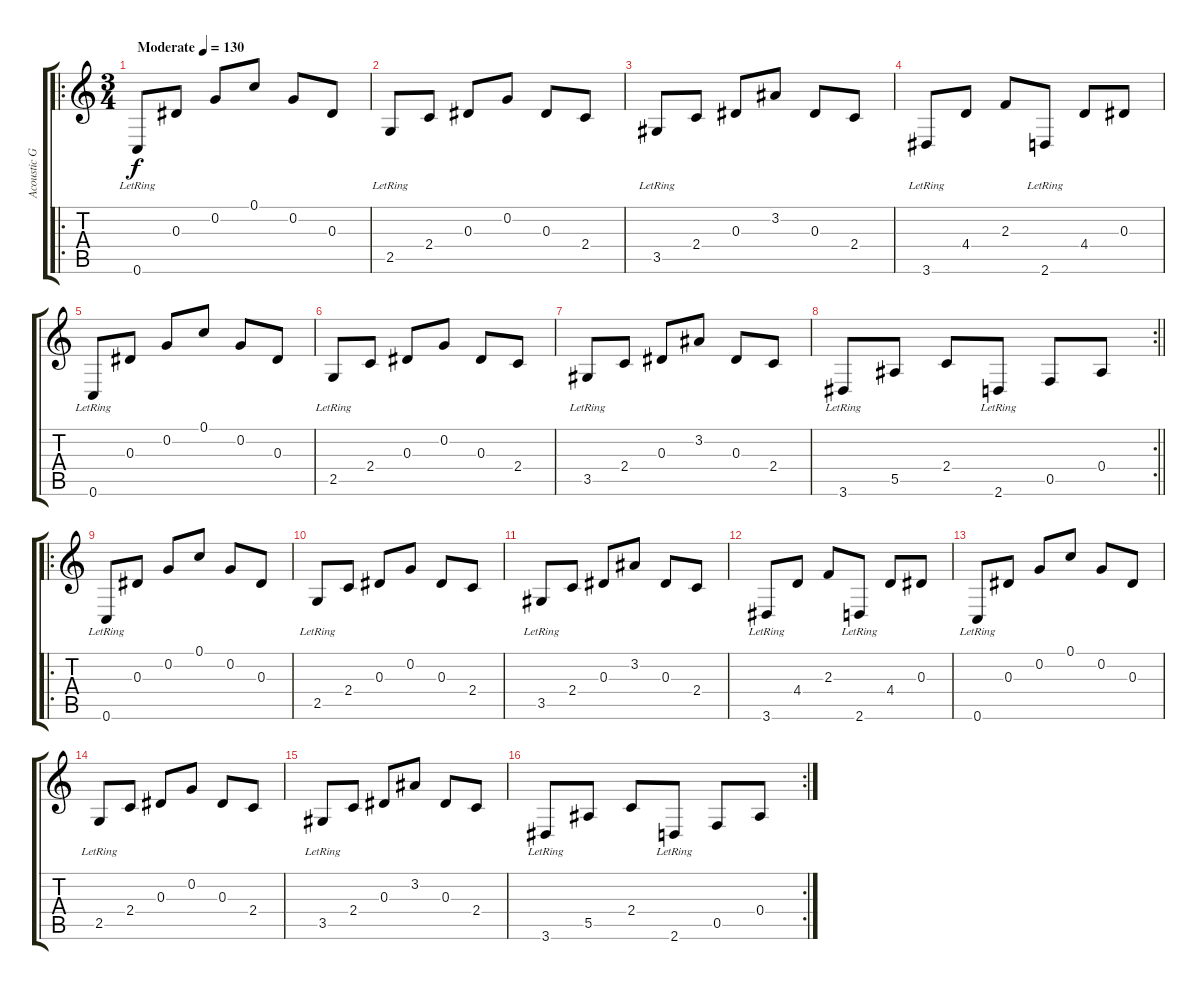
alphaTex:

\track ("Acoustic Guitar" "Acoustic G") {instrument acousticguitarsteel}
\staff {score tabs}
\tuning (C4 G3 Eb3 Bb2 F2 C2) {hide}
\ro
\ts (3 4)
\tempo (130 "Moderate")
\clef g2
\ks c
0.6{lr}.8{dy f instrument acousticguitarsteel} 0.3.8 0.2.8 0.1.8 0.2.8 0.3.8 |
2.5{lr}.8 2.4.8 0.3.8 0.2.8 0.3.8 2.4.8 |
3.5{lr}.8 2.4.8 0.3.8 3.2.8 0.3.8 2.4.8 |
3.6{lr}.8 4.4.8 2.3.8 2.6{lr}.8 4.4.8 0.3.8 |
0.6{lr}.8 0.3.8 0.2.8 0.1.8 0.2.8 0.3.8 |
2.5{lr}.8 2.4.8 0.3.8 0.2.8 0.3.8 2.4.8 |
3.5{lr}.8 2.4.8 0.3.8 3.2.8 0.3.8 2.4.8 |
\rc 2
\barLineRight lightlight
3.6{lr}.8 5.5.8 2.4.8 2.6{lr}.8 0.5.8 0.4.8 |
\ro
\section ("" "")
0.6{lr}.8 0.3.8 0.2.8 0.1.8 0.2.8 0.3.8 |
2.5{lr}.8 2.4.8 0.3.8 0.2.8 0.3.8 2.4.8 |
3.5{lr}.8 2.4.8 0.3.8 3.2.8 0.3.8 2.4.8 |
3.6{lr}.8 4.4.8 2.3.8 2.6{lr}.8 4.4.8 0.3.8 |
0.6{lr}.8 0.3.8 0.2.8 0.1.8 0.2.8 0.3.8 |
2.5{lr}.8 2.4.8 0.3.8 0.2.8 0.3.8 2.4.8 |
3.5{lr}.8 2.4.8 0.3.8 3.2.8 0.3.8 2.4.8 |
\rc 2
3.6{lr}.8 5.5.8 2.4.8 2.6{lr}.8 0.5.8 0.4.8
